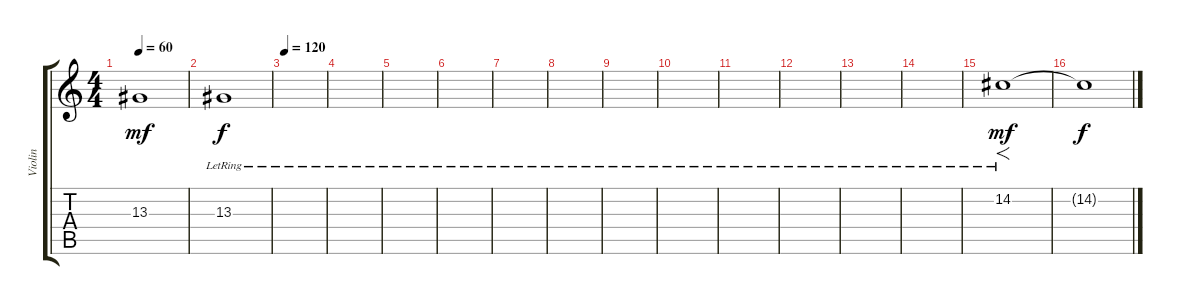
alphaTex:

\track ("Violin" "Violin") {instrument violin}
\staff {score tabs}
\tuning (E4 B3 G3 D3 A2 E2) {hide}
\ts (4 4)
\tempo 60
\clef g2
\ks c
13.3.1{dy mf} |
13.3{lr}.1{dy f} |
\tempo 120
|
|
|
|
|
|
|
|
|
|
|
|
14.2{lr}.1{f dy mf} |
14.2{t}.1{dy f}
